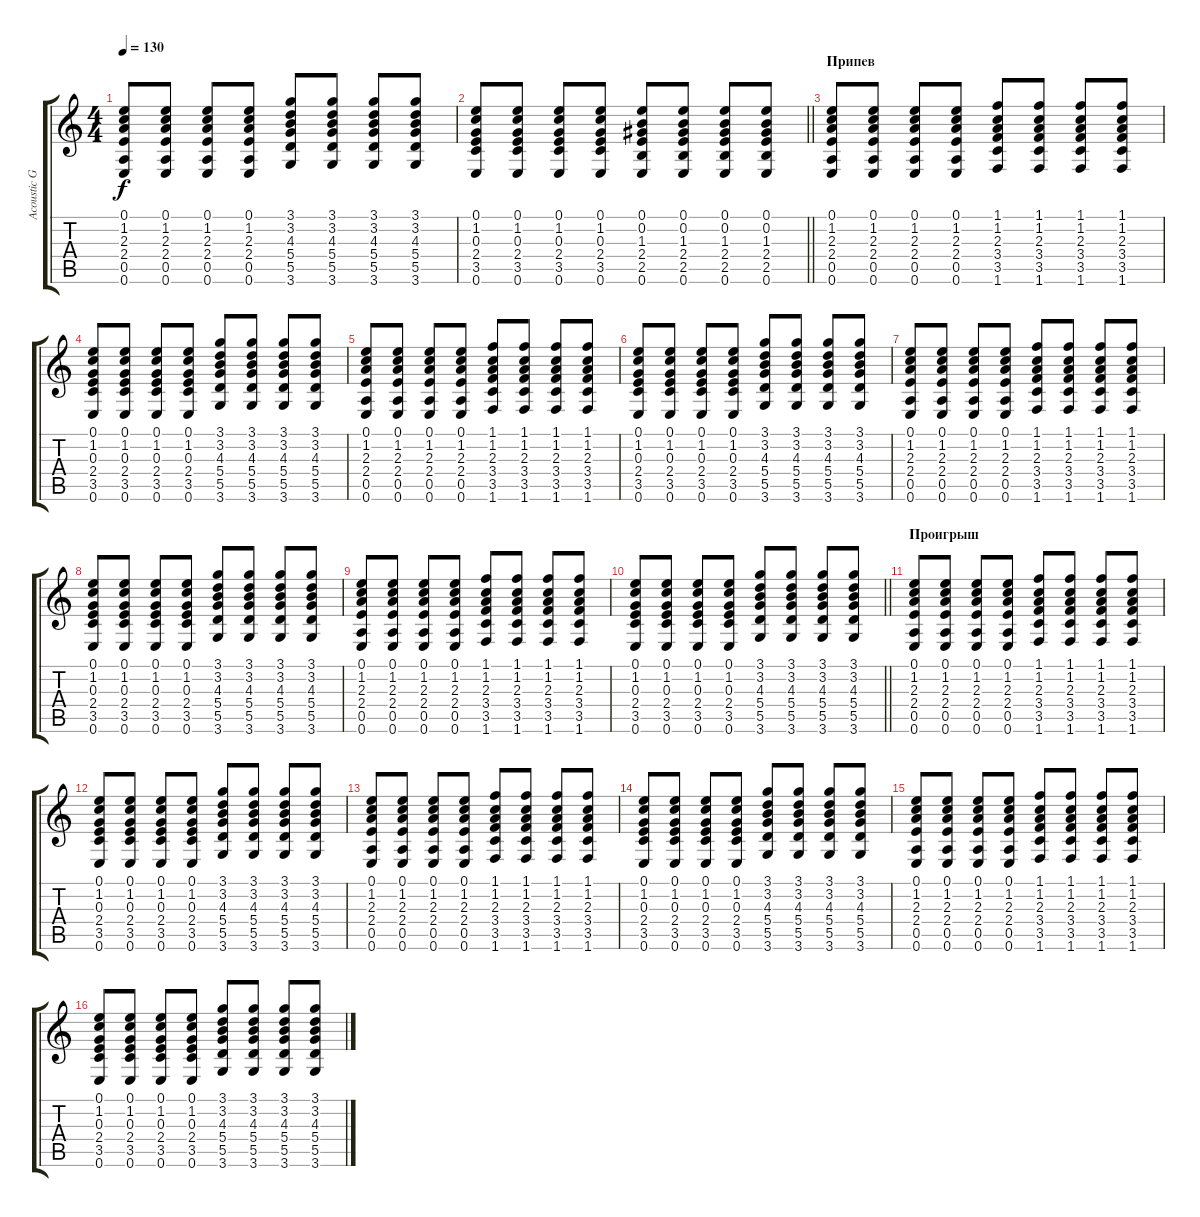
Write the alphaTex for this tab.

\track ("Acoustic Guitar" "Acoustic G") {instrument acousticguitarnylon}
\staff {score tabs}
\tuning (E4 B3 G3 D3 A2 E2) {hide}
\ts (4 4)
\tempo 130
\clef g2
\ks c
(0.1 1.2 2.3 2.4 0.5 0.6).8{dy f} (0.1 1.2 2.3 2.4 0.5 0.6).8 (0.1 1.2 2.3 2.4 0.5 0.6).8 (0.1 1.2 2.3 2.4 0.5 0.6).8 (3.1 3.2 4.3 5.4 5.5 3.6).8 (3.1 3.2 4.3 5.4 5.5 3.6).8 (3.1 3.2 4.3 5.4 5.5 3.6).8 (3.1 3.2 4.3 5.4 5.5 3.6).8 |
\barLineRight lightlight
(0.1 1.2 0.3 2.4 3.5 0.6).8 (0.1 1.2 0.3 2.4 3.5 0.6).8 (0.1 1.2 0.3 2.4 3.5 0.6).8 (0.1 1.2 0.3 2.4 3.5 0.6).8 (0.1 0.2 1.3 2.4 2.5 0.6).8 (0.1 0.2 1.3 2.4 2.5 0.6).8 (0.1 0.2 1.3 2.4 2.5 0.6).8 (0.1 0.2 1.3 2.4 2.5 0.6).8 |
\section ("" "Припев")
(0.1 1.2 2.3 2.4 0.5 0.6).8 (0.1 1.2 2.3 2.4 0.5 0.6).8 (0.1 1.2 2.3 2.4 0.5 0.6).8 (0.1 1.2 2.3 2.4 0.5 0.6).8 (1.1 1.2 2.3 3.4 3.5 1.6).8 (1.1 1.2 2.3 3.4 3.5 1.6).8 (1.1 1.2 2.3 3.4 3.5 1.6).8 (1.1 1.2 2.3 3.4 3.5 1.6).8 |
(0.1 1.2 0.3 2.4 3.5 0.6).8 (0.1 1.2 0.3 2.4 3.5 0.6).8 (0.1 1.2 0.3 2.4 3.5 0.6).8 (0.1 1.2 0.3 2.4 3.5 0.6).8 (3.1 3.2 4.3 5.4 5.5 3.6).8 (3.1 3.2 4.3 5.4 5.5 3.6).8 (3.1 3.2 4.3 5.4 5.5 3.6).8 (3.1 3.2 4.3 5.4 5.5 3.6).8 |
(0.1 1.2 2.3 2.4 0.5 0.6).8 (0.1 1.2 2.3 2.4 0.5 0.6).8 (0.1 1.2 2.3 2.4 0.5 0.6).8 (0.1 1.2 2.3 2.4 0.5 0.6).8 (1.1 1.2 2.3 3.4 3.5 1.6).8 (1.1 1.2 2.3 3.4 3.5 1.6).8 (1.1 1.2 2.3 3.4 3.5 1.6).8 (1.1 1.2 2.3 3.4 3.5 1.6).8 |
(0.1 1.2 0.3 2.4 3.5 0.6).8 (0.1 1.2 0.3 2.4 3.5 0.6).8 (0.1 1.2 0.3 2.4 3.5 0.6).8 (0.1 1.2 0.3 2.4 3.5 0.6).8 (3.1 3.2 4.3 5.4 5.5 3.6).8 (3.1 3.2 4.3 5.4 5.5 3.6).8 (3.1 3.2 4.3 5.4 5.5 3.6).8 (3.1 3.2 4.3 5.4 5.5 3.6).8 |
(0.1 1.2 2.3 2.4 0.5 0.6).8 (0.1 1.2 2.3 2.4 0.5 0.6).8 (0.1 1.2 2.3 2.4 0.5 0.6).8 (0.1 1.2 2.3 2.4 0.5 0.6).8 (1.1 1.2 2.3 3.4 3.5 1.6).8 (1.1 1.2 2.3 3.4 3.5 1.6).8 (1.1 1.2 2.3 3.4 3.5 1.6).8 (1.1 1.2 2.3 3.4 3.5 1.6).8 |
(0.1 1.2 0.3 2.4 3.5 0.6).8 (0.1 1.2 0.3 2.4 3.5 0.6).8 (0.1 1.2 0.3 2.4 3.5 0.6).8 (0.1 1.2 0.3 2.4 3.5 0.6).8 (3.1 3.2 4.3 5.4 5.5 3.6).8 (3.1 3.2 4.3 5.4 5.5 3.6).8 (3.1 3.2 4.3 5.4 5.5 3.6).8 (3.1 3.2 4.3 5.4 5.5 3.6).8 |
(0.1 1.2 2.3 2.4 0.5 0.6).8 (0.1 1.2 2.3 2.4 0.5 0.6).8 (0.1 1.2 2.3 2.4 0.5 0.6).8 (0.1 1.2 2.3 2.4 0.5 0.6).8 (1.1 1.2 2.3 3.4 3.5 1.6).8 (1.1 1.2 2.3 3.4 3.5 1.6).8 (1.1 1.2 2.3 3.4 3.5 1.6).8 (1.1 1.2 2.3 3.4 3.5 1.6).8 |
\barLineRight lightlight
(0.1 1.2 0.3 2.4 3.5 0.6).8 (0.1 1.2 0.3 2.4 3.5 0.6).8 (0.1 1.2 0.3 2.4 3.5 0.6).8 (0.1 1.2 0.3 2.4 3.5 0.6).8 (3.1 3.2 4.3 5.4 5.5 3.6).8 (3.1 3.2 4.3 5.4 5.5 3.6).8 (3.1 3.2 4.3 5.4 5.5 3.6).8 (3.1 3.2 4.3 5.4 5.5 3.6).8 |
\section ("" "Проигрыш")
(0.1 1.2 2.3 2.4 0.5 0.6).8 (0.1 1.2 2.3 2.4 0.5 0.6).8 (0.1 1.2 2.3 2.4 0.5 0.6).8 (0.1 1.2 2.3 2.4 0.5 0.6).8 (1.1 1.2 2.3 3.4 3.5 1.6).8 (1.1 1.2 2.3 3.4 3.5 1.6).8 (1.1 1.2 2.3 3.4 3.5 1.6).8 (1.1 1.2 2.3 3.4 3.5 1.6).8 |
(0.1 1.2 0.3 2.4 3.5 0.6).8 (0.1 1.2 0.3 2.4 3.5 0.6).8 (0.1 1.2 0.3 2.4 3.5 0.6).8 (0.1 1.2 0.3 2.4 3.5 0.6).8 (3.1 3.2 4.3 5.4 5.5 3.6).8 (3.1 3.2 4.3 5.4 5.5 3.6).8 (3.1 3.2 4.3 5.4 5.5 3.6).8 (3.1 3.2 4.3 5.4 5.5 3.6).8 |
(0.1 1.2 2.3 2.4 0.5 0.6).8 (0.1 1.2 2.3 2.4 0.5 0.6).8 (0.1 1.2 2.3 2.4 0.5 0.6).8 (0.1 1.2 2.3 2.4 0.5 0.6).8 (1.1 1.2 2.3 3.4 3.5 1.6).8 (1.1 1.2 2.3 3.4 3.5 1.6).8 (1.1 1.2 2.3 3.4 3.5 1.6).8 (1.1 1.2 2.3 3.4 3.5 1.6).8 |
(0.1 1.2 0.3 2.4 3.5 0.6).8 (0.1 1.2 0.3 2.4 3.5 0.6).8 (0.1 1.2 0.3 2.4 3.5 0.6).8 (0.1 1.2 0.3 2.4 3.5 0.6).8 (3.1 3.2 4.3 5.4 5.5 3.6).8 (3.1 3.2 4.3 5.4 5.5 3.6).8 (3.1 3.2 4.3 5.4 5.5 3.6).8 (3.1 3.2 4.3 5.4 5.5 3.6).8 |
(0.1 1.2 2.3 2.4 0.5 0.6).8 (0.1 1.2 2.3 2.4 0.5 0.6).8 (0.1 1.2 2.3 2.4 0.5 0.6).8 (0.1 1.2 2.3 2.4 0.5 0.6).8 (1.1 1.2 2.3 3.4 3.5 1.6).8 (1.1 1.2 2.3 3.4 3.5 1.6).8 (1.1 1.2 2.3 3.4 3.5 1.6).8 (1.1 1.2 2.3 3.4 3.5 1.6).8 |
(0.1 1.2 0.3 2.4 3.5 0.6).8 (0.1 1.2 0.3 2.4 3.5 0.6).8 (0.1 1.2 0.3 2.4 3.5 0.6).8 (0.1 1.2 0.3 2.4 3.5 0.6).8 (3.1 3.2 4.3 5.4 5.5 3.6).8 (3.1 3.2 4.3 5.4 5.5 3.6).8 (3.1 3.2 4.3 5.4 5.5 3.6).8 (3.1 3.2 4.3 5.4 5.5 3.6).8
